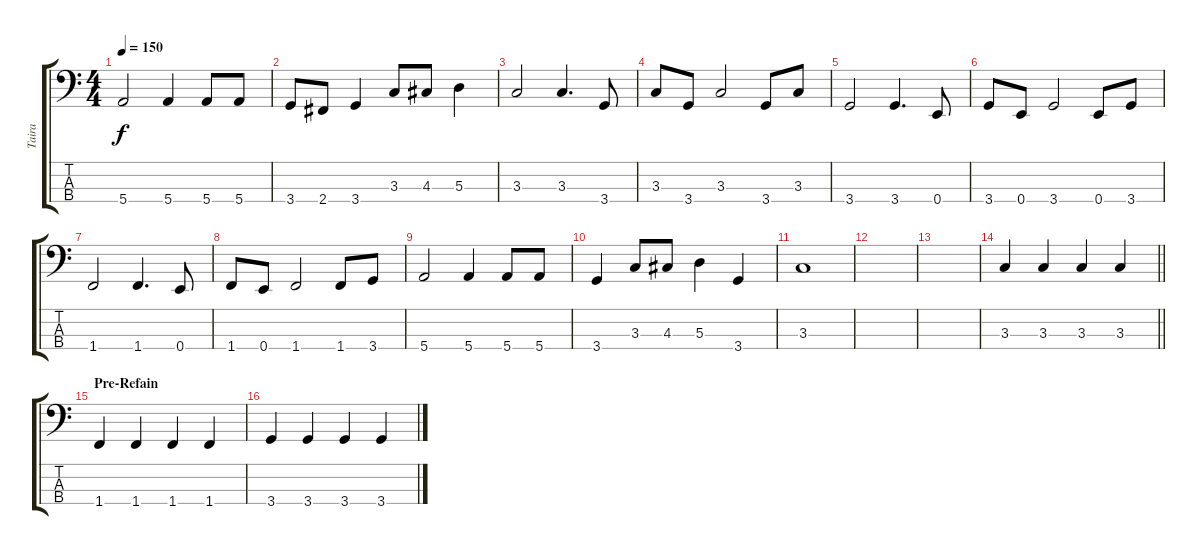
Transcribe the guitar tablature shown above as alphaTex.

\track ("Taira" "Taira") {instrument electricbassfinger}
\staff {score tabs}
\tuning (G2 D2 A1 E1) {hide}
\ts (4 4)
\tempo 150
\clef f4
\ks c
5.4.2{dy f} 5.4.4 5.4.8 5.4.8 |
3.4.8 2.4.8 3.4.4 3.3.8 4.3.8 5.3.4 |
3.3.2 3.3.4{d} 3.4.8 |
3.3.8 3.4.8 3.3.2 3.4.8 3.3.8 |
3.4.2 3.4.4{d} 0.4.8 |
3.4.8 0.4.8 3.4.2 0.4.8 3.4.8 |
1.4.2 1.4.4{d} 0.4.8 |
1.4.8 0.4.8 1.4.2 1.4.8 3.4.8 |
5.4.2 5.4.4 5.4.8 5.4.8 |
3.4.4 3.3.8 4.3.8 5.3.4 3.4.4 |
3.3.1 |
|
|
\barLineRight lightlight
3.3.4 3.3.4 3.3.4 3.3.4 |
\section ("" "Pre-Refain")
1.4.4 1.4.4 1.4.4 1.4.4 |
3.4.4 3.4.4 3.4.4 3.4.4
